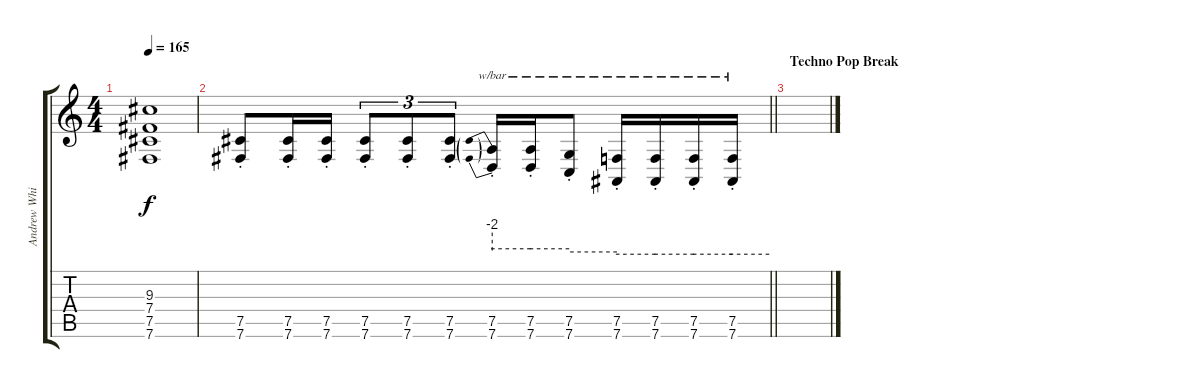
\track ("Andrew Whiting" "Andrew Whi") {instrument distortionguitar}
\staff {score tabs}
\tuning (Db4 Ab3 E3 B2 Gb2 B1) {hide}
\ts (4 4)
\tempo 165
\clef g2
\ks c
(9.3 7.4 7.5 7.6).1{dy f} |
\barLineRight lightlight
(7.5{st} 7.6{st}).8 (7.5{st} 7.6{st}).16 (7.5{st} 7.6{st}).16 (7.5{st} 7.6{st}).8{tu (3 2)} (7.5{st} 7.6{st}).8{tu (3 2)} (7.5{st} 7.6{st}).8{tu (3 2)} (7.5{st} 7.6{st}).16{tbe (predive default 0 -8 60 -8)} (7.5{st} 7.6{st}).16{tbe (hold default 0 -8 60 -8)} (7.5{st} 7.6{st}).8{tbe (hold default 0 -12 60 -12)} (7.5{st} 7.6{st}).16{tbe (hold default 0 -16 60 -16)} (7.5{st} 7.6{st}).16{tbe (hold default 0 -16 60 -16)} (7.5{st} 7.6{st}).16{tbe (hold default 0 -16 60 -16)} (7.5{st} 7.6{st}).16{tbe (hold default 0 -16 60 -16)} |
\section ("" "Techno Pop Break")
